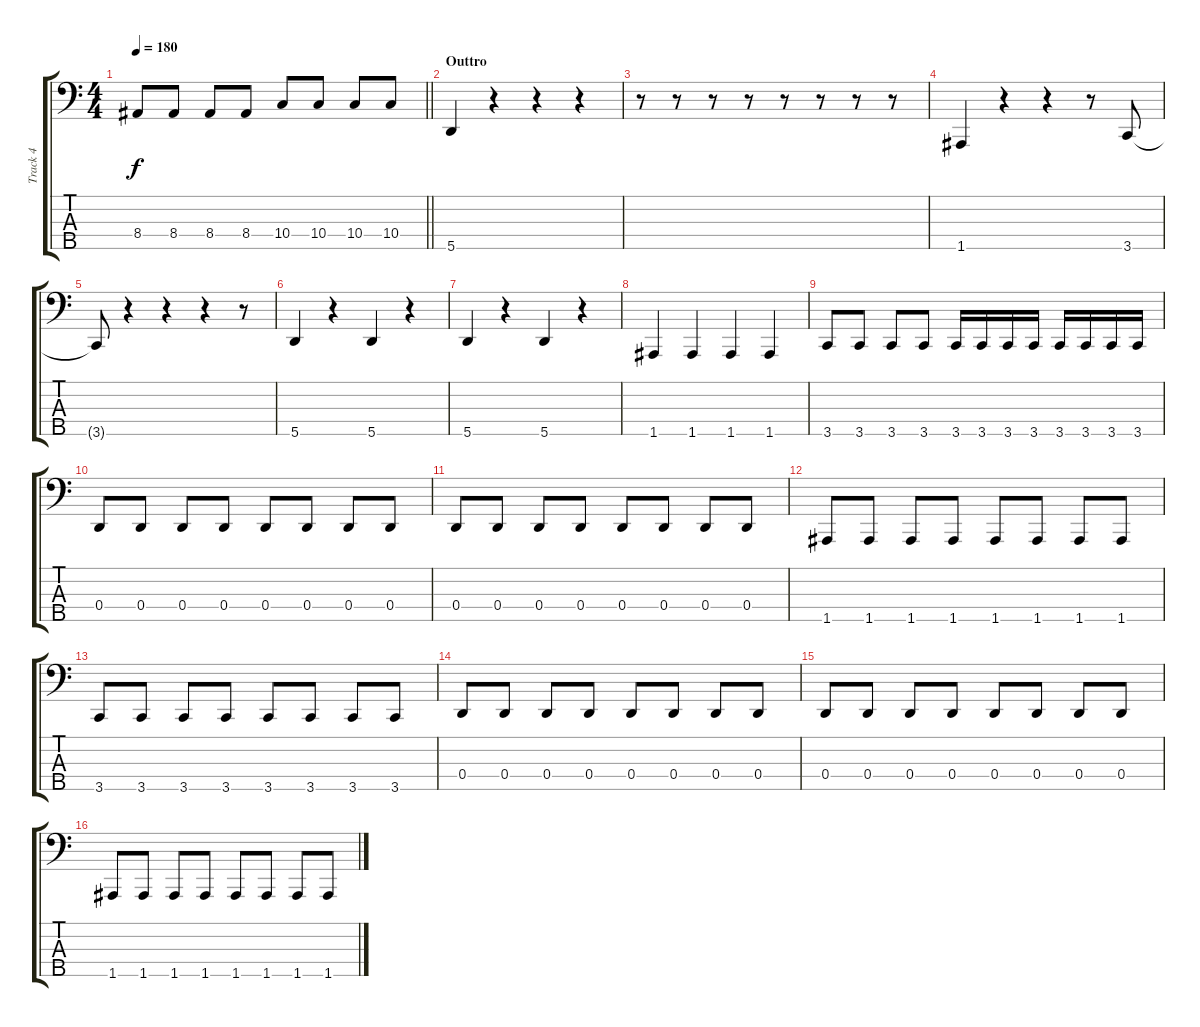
\track ("Track 4" "Track 4") {instrument electricbasspick}
\staff {score tabs}
\tuning (F2 C2 G1 D1 A0) {hide}
\ts (4 4)
\tempo 180
\clef f4
\barLineRight lightlight
\ks c
8.4.8{dy f} 8.4.8 8.4.8 8.4.8 10.4.8 10.4.8 10.4.8 10.4.8 |
\section ("" "Outtro")
5.5.4 r.4 r.4 r.4 |
r.8 r.8 r.8 r.8 r.8 r.8 r.8 r.8 |
1.5.4 r.4 r.4 r.8 3.5.8 |
3.5{t}.8 r.4 r.4 r.4 r.8 |
5.5.4 r.4 5.5.4 r.4 |
5.5.4 r.4 5.5.4 r.4 |
1.5.4 1.5.4 1.5.4 1.5.4 |
3.5.8 3.5.8 3.5.8 3.5.8 3.5.16 3.5.16 3.5.16 3.5.16 3.5.16 3.5.16 3.5.16 3.5.16 |
0.4.8 0.4.8 0.4.8 0.4.8 0.4.8 0.4.8 0.4.8 0.4.8 |
0.4.8 0.4.8 0.4.8 0.4.8 0.4.8 0.4.8 0.4.8 0.4.8 |
1.5.8 1.5.8 1.5.8 1.5.8 1.5.8 1.5.8 1.5.8 1.5.8 |
3.5.8 3.5.8 3.5.8 3.5.8 3.5.8 3.5.8 3.5.8 3.5.8 |
0.4.8 0.4.8 0.4.8 0.4.8 0.4.8 0.4.8 0.4.8 0.4.8 |
0.4.8 0.4.8 0.4.8 0.4.8 0.4.8 0.4.8 0.4.8 0.4.8 |
1.5.8 1.5.8 1.5.8 1.5.8 1.5.8 1.5.8 1.5.8 1.5.8
